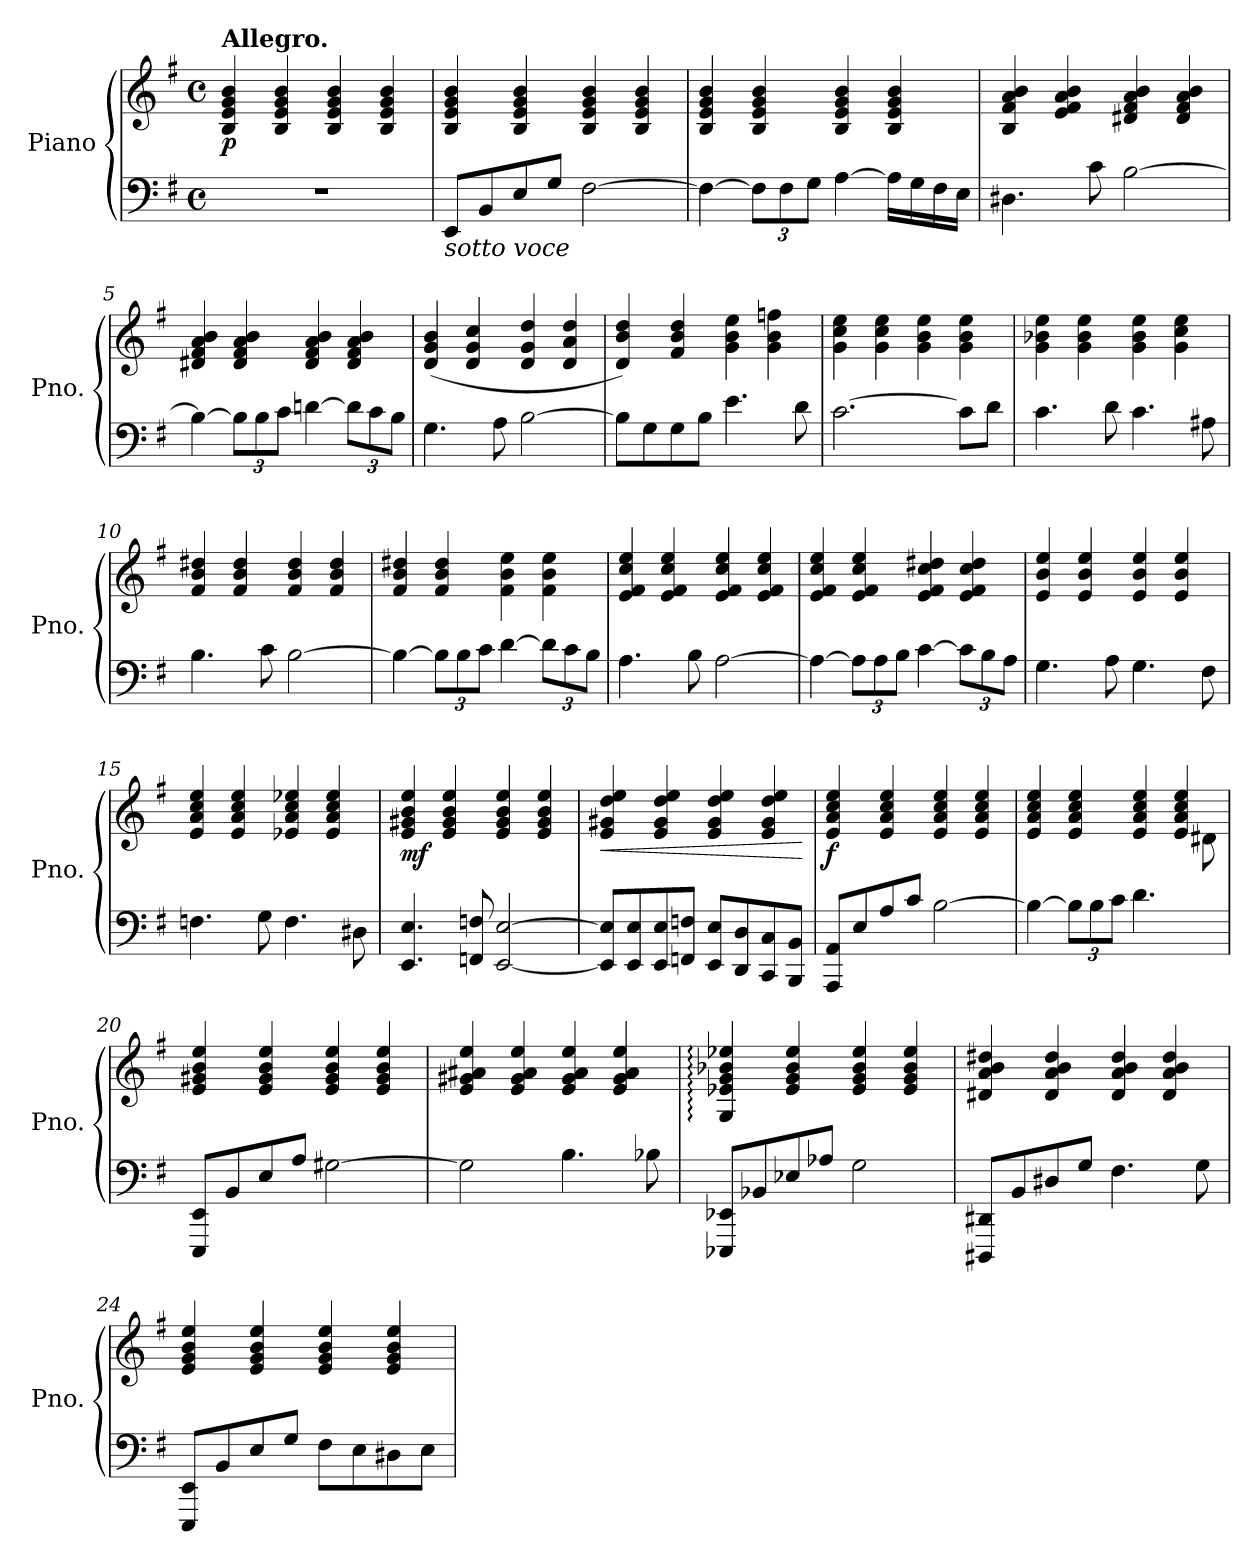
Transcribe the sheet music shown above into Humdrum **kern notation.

**kern	**kern	**dynam
*part1	*part1	*part1
*staff2	*staff1	*staff1/2
*I"Piano	*	*
*I'Pno.	*	*
*clefF4	*clefG2	*
*k[f#]	*k[f#]	*
*M4/4	*M4/4	*
*met(c)	*met(c)	*
*MM140	*MM140	*
=1	=1	=1
!	!LO:TX:a:B:t=Allegro.	!
!	!	!LO:DY:b
1r	4B/ 4e/ 4g/ 4b/	p
.	4B/ 4e/ 4g/ 4b/	.
.	4B/ 4e/ 4g/ 4b/	.
.	4B/ 4e/ 4g/ 4b/	.
=2	=2	=2
!LO:TX:b:i:t=sotto voce	!	!
8EE/L	4B/ 4e/ 4g/ 4b/	.
8BB/	.	.
8E/	4B/ 4e/ 4g/ 4b/	.
8G/J	.	.
[2F#\	4B/ 4e/ 4g/ 4b/	.
.	4B/ 4e/ 4g/ 4b/	.
=3	=3	=3
4F#\_	4B/ 4e/ 4g/ 4b/	.
*Xbrackettup	*	*
12F#\L]	4B/ 4e/ 4g/ 4b/	.
12F#\	.	.
12G\J	.	.
[4A\	4B/ 4e/ 4g/ 4b/	.
16A\LL]	4B/ 4e/ 4g/ 4b/	.
16G\	.	.
16F#\	.	.
16E\JJ	.	.
=4	=4	=4
4.D#X\	4B/ 4f#/ 4a/ 4b/	.
.	4e/ 4f#/ 4a/ 4b/	.
8c\	.	.
[2B\	4d#X/ 4f#/ 4a/ 4b/	.
.	4d#/ 4f#/ 4a/ 4b/	.
=5	=5	=5
4B\_	4d#X/ 4f#/ 4a/ 4b/	.
12B\L]	4d#/ 4f#/ 4a/ 4b/	.
12B\	.	.
12c\J	.	.
[4dn\	4d#/ 4f#/ 4a/ 4b/	.
12d\L]	4d#/ 4f#/ 4a/ 4b/	.
12c\	.	.
12B\J	.	.
!!LO:LB:g=z
=6	=6	=6
4.G\	(>4d/ 4g/ 4b/	.
.	4d/ 4g/ 4cc/	.
8A\	.	.
[2B\	4d/ 4g/ 4dd/	.
.	4d/ 4a/ 4dd/	.
=7	=7	=7
8B\L]	4d/ 4b/ 4dd/)	.
8G\	.	.
8G\	4f#/ 4b/ 4dd/	.
8B\J	.	.
4.e\	4g\ 4b\ 4ee\	.
.	4g\ 4b\ 4ffn\	.
8d\	.	.
=8	=8	=8
[2.c\	4g\ 4cc\ 4ee\	.
.	4g\ 4cc\ 4ee\	.
.	4g\ 4b\ 4ee\	.
8c\L]	4g\ 4b\ 4ee\	.
8d\J	.	.
=9	=9	=9
4.c\	4g\ 4b-X\ 4ee\	.
.	4g\ 4b-\ 4ee\	.
8d\	.	.
4.c\	4g\ 4b-\ 4ee\	.
.	4g\ 4cc\ 4ee\	.
8A#X\	.	.
=10	=10	=10
4.B\	4f#/ 4b/ 4dd#X/	.
.	4f#/ 4b/ 4dd#/	.
8c\	.	.
[2B\	4f#/ 4b/ 4dd#/	.
.	4f#/ 4b/ 4dd#/	.
=11	=11	=11
4B\_	4f#/ 4b/ 4dd#X/	.
12B\L]	4f#/ 4b/ 4dd#/	.
12B\	.	.
12c\J	.	.
[4d\	4f#\ 4b\ 4ee\	.
12d\L]	4f#\ 4b\ 4ee\	.
12c\	.	.
12B\J	.	.
!!LO:LB:g=z
=12	=12	=12
4.A\	4e/ 4f#/ 4cc/ 4ee/	.
.	4e/ 4f#/ 4cc/ 4ee/	.
8B\	.	.
[2A\	4e/ 4f#/ 4cc/ 4ee/	.
.	4e/ 4f#/ 4cc/ 4ee/	.
=13	=13	=13
4A\_	4e/ 4f#/ 4cc/ 4ee/	.
12A\L]	4e/ 4f#/ 4cc/ 4ee/	.
12A\	.	.
12B\J	.	.
[4c\	4e/ 4f#/ 4cc/ 4dd#X/	.
12c\L]	4e/ 4f#/ 4cc/ 4dd#/	.
12B\	.	.
12A\J	.	.
=14	=14	=14
4.G\	4e/ 4b/ 4ee/	.
.	4e/ 4b/ 4ee/	.
8A\	.	.
4.G\	4e/ 4b/ 4ee/	.
.	4e/ 4b/ 4ee/	.
8F#\	.	.
=15	=15	=15
4.Fn\	4e/ 4a/ 4cc/ 4ee/	.
.	4e/ 4a/ 4cc/ 4ee/	.
8G\	.	.
4.F\	4e-X/ 4a/ 4cc/ 4ee-X/	.
.	4e-/ 4a/ 4cc/ 4ee-/	.
8D#X\	.	.
=16	=16	=16
!	!	!LO:DY:b
4.EE/ 4.E/	4e/ 4g#X/ 4b/ 4ee/	mf
.	4e/ 4g#/ 4b/ 4ee/	.
8FFn/ 8Fn/	.	.
[2EE/ [2E/	4e/ 4g#/ 4b/ 4ee/	.
.	4e/ 4g#/ 4b/ 4ee/	.
!!LO:LB:g=z
=17	=17	=17
!	!	!LO:HP:b
8EE/] 8E/]L	4e/ 4g#X/ 4dd/ 4ee/	<
8EE/ 8E/	.	.
8EE/ 8E/	4e/ 4g#/ 4dd/ 4ee/	.
8FFn/ 8Fn/J	.	.
8EE/ 8E/L	4e/ 4g#/ 4dd/ 4ee/	.
8DD/ 8D/	.	.
8CC/ 8C/	4e/ 4g#/ 4dd/ 4ee/	.
8BBB/ 8BB/J	.	.
.	.	[
=18	=18	=18
!	!	!LO:DY:b
8AAA/ 8AA/L	4e/ 4a/ 4cc/ 4ee/	f
8E/	.	.
8A/	4e/ 4a/ 4cc/ 4ee/	.
8c/J	.	.
[2B\	4e/ 4a/ 4cc/ 4ee/	.
.	4e/ 4a/ 4cc/ 4ee/	.
=19	=19	=19
*	*^	*
4B\_	4e/ 4a/ 4cc/ 4ee/	2..ryy	.
12B\L]	4e/ 4a/ 4cc/ 4ee/	.	.
12B\	.	.	.
12c\J	.	.	.
4.d\	4e/ 4a/ 4cc/ 4ee/	.	.
.	4e/ 4a/ 4cc/ 4ee/	.	.
8ryy	.	8d#X\	.
*	*v	*v	*
=20	=20	=20
8EEE/ 8EE/L	4e/ 4g#X/ 4b/ 4ee/	.
8BB/	.	.
8E/	4e/ 4g#/ 4b/ 4ee/	.
8A/J	.	.
[2G#X\	4e/ 4g#/ 4b/ 4ee/	.
.	4e/ 4g#/ 4b/ 4ee/	.
=21	=21	=21
2G#\]	4e/ 4g#X/ 4a#X/ 4ee/	.
.	4e/ 4g#/ 4a#/ 4ee/	.
4.B\	4e/ 4g#/ 4a#/ 4ee/	.
.	4e/ 4g#/ 4a#/ 4ee/	.
8B-X\	.	.
!!LO:LB:g=z
=22	=22	=22
8EEE-X/ 8EE-X/L	4G/: 4e-X/: 4g/: 4b-X/: 4ee-X/:	.
8BB-X/	.	.
8E-X/	4e-/ 4g/ 4b-/ 4ee-/	.
8A-X/J	.	.
2G\	4e-/ 4g/ 4b-/ 4ee-/	.
.	4e-/ 4g/ 4b-/ 4ee-/	.
=23	=23	=23
8DDD#X/ 8DD#X/L	4d#X/ 4a/ 4b/ 4dd#X/	.
8BB/	.	.
8D#X/	4d#/ 4a/ 4b/ 4dd#/	.
8G/J	.	.
4.F#\	4d#/ 4a/ 4b/ 4dd#/	.
.	4d#/ 4a/ 4b/ 4dd#/	.
8G\	.	.
=24	=24	=24
8EEE/ 8EE/L	4e/ 4g/ 4b/ 4ee/	.
8BB/	.	.
8E/	4e/ 4g/ 4b/ 4ee/	.
8G/J	.	.
8F#\L	4e/ 4g/ 4b/ 4ee/	.
8E\	.	.
8D#X\	4e/ 4g/ 4b/ 4ee/	.
8E\J	.	.
=	=	=
*-	*-	*-
